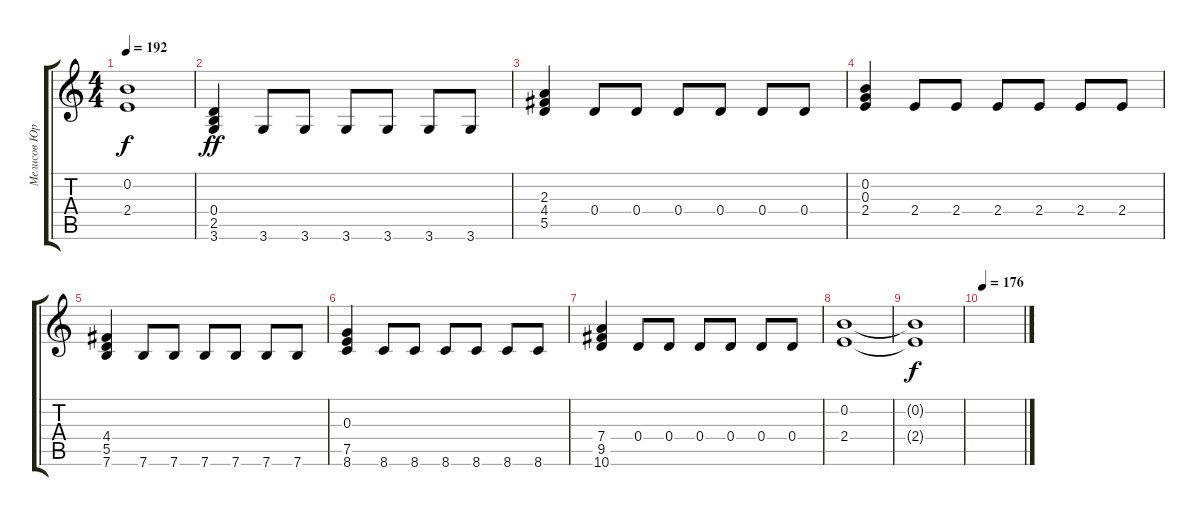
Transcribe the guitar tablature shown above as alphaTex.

\track ("Мелисов Юрий" "Мелисов Юр") {instrument distortionguitar}
\staff {score tabs}
\tuning (E4 B3 G3 D3 A2 E2) {hide}
\ts (4 4)
\tempo 192
\clef g2
\ks c
(0.2{t} 2.4{t}).1{dy f} |
(0.4 2.5 3.6).4{dy ff} 3.6.8 3.6.8 3.6.8 3.6.8 3.6.8 3.6.8 |
(2.3 4.4 5.5).4 0.4.8 0.4.8 0.4.8 0.4.8 0.4.8 0.4.8 |
(0.2 0.3 2.4).4 2.4.8 2.4.8 2.4.8 2.4.8 2.4.8 2.4.8 |
(4.4 5.5 7.6).4 7.6.8 7.6.8 7.6.8 7.6.8 7.6.8 7.6.8 |
(0.3 7.5 8.6).4 8.6.8 8.6.8 8.6.8 8.6.8 8.6.8 8.6.8 |
(7.4 9.5 10.6).4 0.4.8 0.4.8 0.4.8 0.4.8 0.4.8 0.4.8 |
(0.2 2.4).1 |
(0.2{t} 2.4{t}).1{dy f} |
\tempo 176
